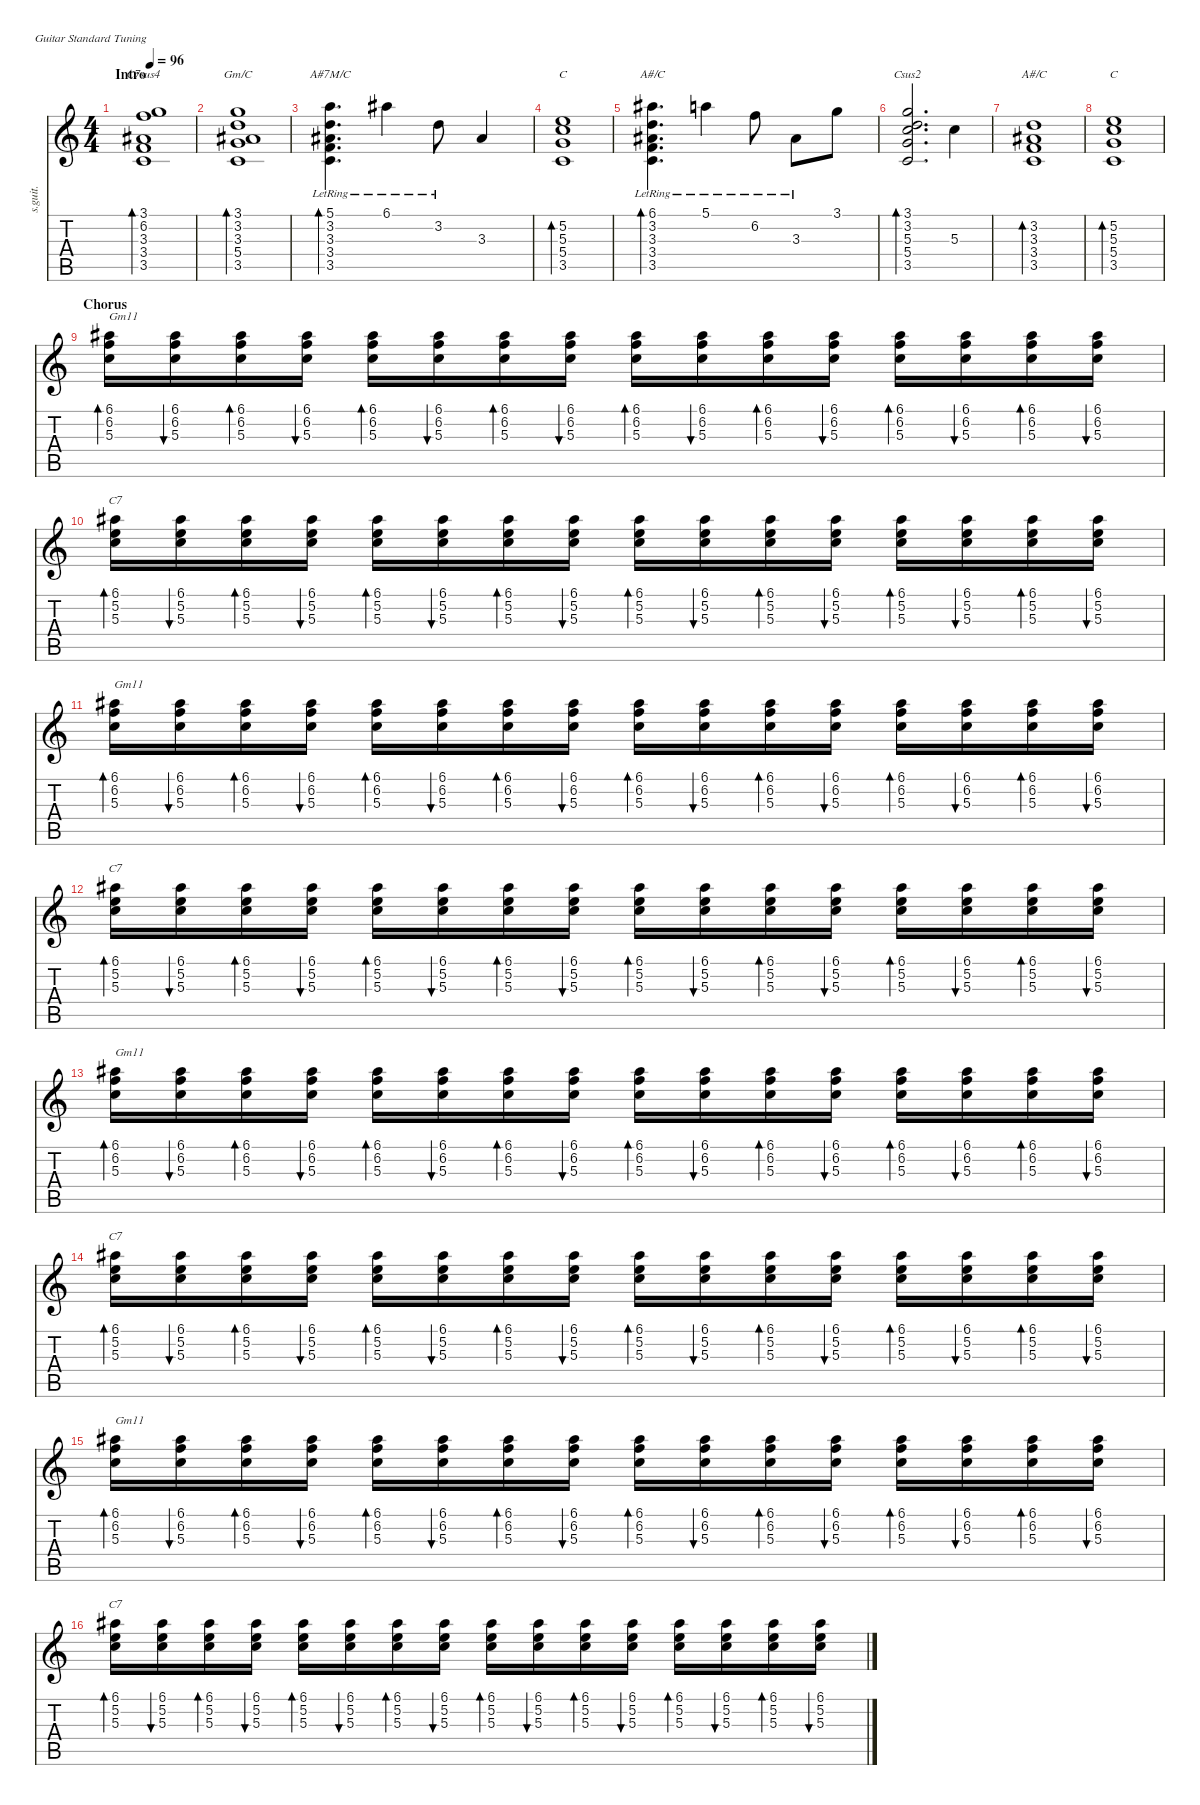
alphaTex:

\defaultSystemsLayout 4
\hideDynamics
\bracketExtendMode nobrackets
\track ("Dave Navarro (Rhythm)" "s.guit.") {instrument electricguitarclean}
\staff {score tabs}
\tuning (E4 B3 G3 D3 A2 E2)
\chord ("C7sus4" 3 1 2 2 0 x) {showdiagram false}
\chord ("Gm/C" 3 1 2 2 0 x) {showdiagram false}
\chord ("A#7M/C" 3 1 2 2 0 x) {showdiagram false}
\chord ("C" 3 1 2 2 0 x) {showdiagram false}
\chord ("A#/C" 3 1 2 2 0 x) {showdiagram false}
\chord ("Csus2" 3 1 2 2 0 x) {showdiagram false}
\chord ("C7" 3 1 2 2 0 x) {showdiagram false}
\ts (4 4)
\beaming (8 2 2 2 2)
\section ("" "Intro")
\tempo 96
\clef g2
\ks c
(3.1 6.2 3.3{acc #} 3.4 3.5).1{bd 30 ch "C7sus4" dy f instrument electricguitarclean} |
(3.1 3.2 3.3{acc #} 5.4 3.5).1{bd 30 ch "Gm/C"} |
(5.1{lr} 3.2{lr} 3.3{lr acc #} 3.4{lr} 3.5{lr}).4{d bd 30 ch "A#7M/C"} 6.1{lr acc #}.4 3.2{lr}.8 3.3{acc #}.4 |
(5.2 5.3 5.4 3.5).1{bd 30 ch "C"} |
(6.1{lr acc #} 3.2{lr} 3.3{lr acc #} 3.4{lr} 3.5{lr}).4{d bd 30 ch "A#/C"} 5.1{lr}.4 6.2{lr}.8 3.3{lr acc #}.8 3.1.8 |
(3.1 3.2 5.3 5.4 3.5).2{d bd 30 ch "Csus2"} 5.3.4 |
(3.2 3.3{acc #} 3.4 3.5).1{bd 30 ch "A#/C"} |
(5.2 5.3 5.4 3.5).1{bd 30 ch "C"} |
\section ("" "Chorus")
(6.1{acc #} 6.2 5.3).16{bd 30 txt "Gm11"} (6.1{acc #} 6.2 5.3).16{bu 30} (6.1{acc #} 6.2 5.3).16{bd 30} (6.1{acc #} 6.2 5.3).16{bu 30} (6.1{acc #} 6.2 5.3).16{bd 30} (6.1{acc #} 6.2 5.3).16{bu 30} (6.1{acc #} 6.2 5.3).16{bd 30} (6.1{acc #} 6.2 5.3).16{bu 30} (6.1{acc #} 6.2 5.3).16{bd 30} (6.1{acc #} 6.2 5.3).16{bu 30} (6.1{acc #} 6.2 5.3).16{bd 30} (6.1{acc #} 6.2 5.3).16{bu 30} (6.1{acc #} 6.2 5.3).16{bd 30} (6.1{acc #} 6.2 5.3).16{bu 30} (6.1{acc #} 6.2 5.3).16{bd 30} (6.1{acc #} 6.2 5.3).16{bu 30} |
(6.1{acc #} 5.2 5.3).16{bd 30 ch "C7"} (6.1{acc #} 5.2 5.3).16{bu 30} (6.1{acc #} 5.2 5.3).16{bd 30} (6.1{acc #} 5.2 5.3).16{bu 30} (6.1{acc #} 5.2 5.3).16{bd 30} (6.1{acc #} 5.2 5.3).16{bu 30} (6.1{acc #} 5.2 5.3).16{bd 30} (6.1{acc #} 5.2 5.3).16{bu 30} (6.1{acc #} 5.2 5.3).16{bd 30} (6.1{acc #} 5.2 5.3).16{bu 30} (6.1{acc #} 5.2 5.3).16{bd 30} (6.1{acc #} 5.2 5.3).16{bu 30} (6.1{acc #} 5.2 5.3).16{bd 30} (6.1{acc #} 5.2 5.3).16{bu 30} (6.1{acc #} 5.2 5.3).16{bd 30} (6.1{acc #} 5.2 5.3).16{bu 30} |
(6.1{acc #} 6.2 5.3).16{bd 30 txt "Gm11"} (6.1{acc #} 6.2 5.3).16{bu 30} (6.1{acc #} 6.2 5.3).16{bd 30} (6.1{acc #} 6.2 5.3).16{bu 30} (6.1{acc #} 6.2 5.3).16{bd 30} (6.1{acc #} 6.2 5.3).16{bu 30} (6.1{acc #} 6.2 5.3).16{bd 30} (6.1{acc #} 6.2 5.3).16{bu 30} (6.1{acc #} 6.2 5.3).16{bd 30} (6.1{acc #} 6.2 5.3).16{bu 30} (6.1{acc #} 6.2 5.3).16{bd 30} (6.1{acc #} 6.2 5.3).16{bu 30} (6.1{acc #} 6.2 5.3).16{bd 30} (6.1{acc #} 6.2 5.3).16{bu 30} (6.1{acc #} 6.2 5.3).16{bd 30} (6.1{acc #} 6.2 5.3).16{bu 30} |
(6.1{acc #} 5.2 5.3).16{bd 30 ch "C7"} (6.1{acc #} 5.2 5.3).16{bu 30} (6.1{acc #} 5.2 5.3).16{bd 30} (6.1{acc #} 5.2 5.3).16{bu 30} (6.1{acc #} 5.2 5.3).16{bd 30} (6.1{acc #} 5.2 5.3).16{bu 30} (6.1{acc #} 5.2 5.3).16{bd 30} (6.1{acc #} 5.2 5.3).16{bu 30} (6.1{acc #} 5.2 5.3).16{bd 30} (6.1{acc #} 5.2 5.3).16{bu 30} (6.1{acc #} 5.2 5.3).16{bd 30} (6.1{acc #} 5.2 5.3).16{bu 30} (6.1{acc #} 5.2 5.3).16{bd 30} (6.1{acc #} 5.2 5.3).16{bu 30} (6.1{acc #} 5.2 5.3).16{bd 30} (6.1{acc #} 5.2 5.3).16{bu 30} |
(6.1{acc #} 6.2 5.3).16{bd 30 txt "Gm11"} (6.1{acc #} 6.2 5.3).16{bu 30} (6.1{acc #} 6.2 5.3).16{bd 30} (6.1{acc #} 6.2 5.3).16{bu 30} (6.1{acc #} 6.2 5.3).16{bd 30} (6.1{acc #} 6.2 5.3).16{bu 30} (6.1{acc #} 6.2 5.3).16{bd 30} (6.1{acc #} 6.2 5.3).16{bu 30} (6.1{acc #} 6.2 5.3).16{bd 30} (6.1{acc #} 6.2 5.3).16{bu 30} (6.1{acc #} 6.2 5.3).16{bd 30} (6.1{acc #} 6.2 5.3).16{bu 30} (6.1{acc #} 6.2 5.3).16{bd 30} (6.1{acc #} 6.2 5.3).16{bu 30} (6.1{acc #} 6.2 5.3).16{bd 30} (6.1{acc #} 6.2 5.3).16{bu 30} |
(6.1{acc #} 5.2 5.3).16{bd 30 ch "C7"} (6.1{acc #} 5.2 5.3).16{bu 30} (6.1{acc #} 5.2 5.3).16{bd 30} (6.1{acc #} 5.2 5.3).16{bu 30} (6.1{acc #} 5.2 5.3).16{bd 30} (6.1{acc #} 5.2 5.3).16{bu 30} (6.1{acc #} 5.2 5.3).16{bd 30} (6.1{acc #} 5.2 5.3).16{bu 30} (6.1{acc #} 5.2 5.3).16{bd 30} (6.1{acc #} 5.2 5.3).16{bu 30} (6.1{acc #} 5.2 5.3).16{bd 30} (6.1{acc #} 5.2 5.3).16{bu 30} (6.1{acc #} 5.2 5.3).16{bd 30} (6.1{acc #} 5.2 5.3).16{bu 30} (6.1{acc #} 5.2 5.3).16{bd 30} (6.1{acc #} 5.2 5.3).16{bu 30} |
(6.1{acc #} 6.2 5.3).16{bd 30 txt "Gm11"} (6.1{acc #} 6.2 5.3).16{bu 30} (6.1{acc #} 6.2 5.3).16{bd 30} (6.1{acc #} 6.2 5.3).16{bu 30} (6.1{acc #} 6.2 5.3).16{bd 30} (6.1{acc #} 6.2 5.3).16{bu 30} (6.1{acc #} 6.2 5.3).16{bd 30} (6.1{acc #} 6.2 5.3).16{bu 30} (6.1{acc #} 6.2 5.3).16{bd 30} (6.1{acc #} 6.2 5.3).16{bu 30} (6.1{acc #} 6.2 5.3).16{bd 30} (6.1{acc #} 6.2 5.3).16{bu 30} (6.1{acc #} 6.2 5.3).16{bd 30} (6.1{acc #} 6.2 5.3).16{bu 30} (6.1{acc #} 6.2 5.3).16{bd 30} (6.1{acc #} 6.2 5.3).16{bu 30} |
(6.1{acc #} 5.2 5.3).16{bd 30 ch "C7"} (6.1{acc #} 5.2 5.3).16{bu 30} (6.1{acc #} 5.2 5.3).16{bd 30} (6.1{acc #} 5.2 5.3).16{bu 30} (6.1{acc #} 5.2 5.3).16{bd 30} (6.1{acc #} 5.2 5.3).16{bu 30} (6.1{acc #} 5.2 5.3).16{bd 30} (6.1{acc #} 5.2 5.3).16{bu 30} (6.1{acc #} 5.2 5.3).16{bd 30} (6.1{acc #} 5.2 5.3).16{bu 30} (6.1{acc #} 5.2 5.3).16{bd 30} (6.1{acc #} 5.2 5.3).16{bu 30} (6.1{acc #} 5.2 5.3).16{bd 30} (6.1{acc #} 5.2 5.3).16{bu 30} (6.1{acc #} 5.2 5.3).16{bd 30} (6.1{acc #} 5.2 5.3).16{bu 30}
